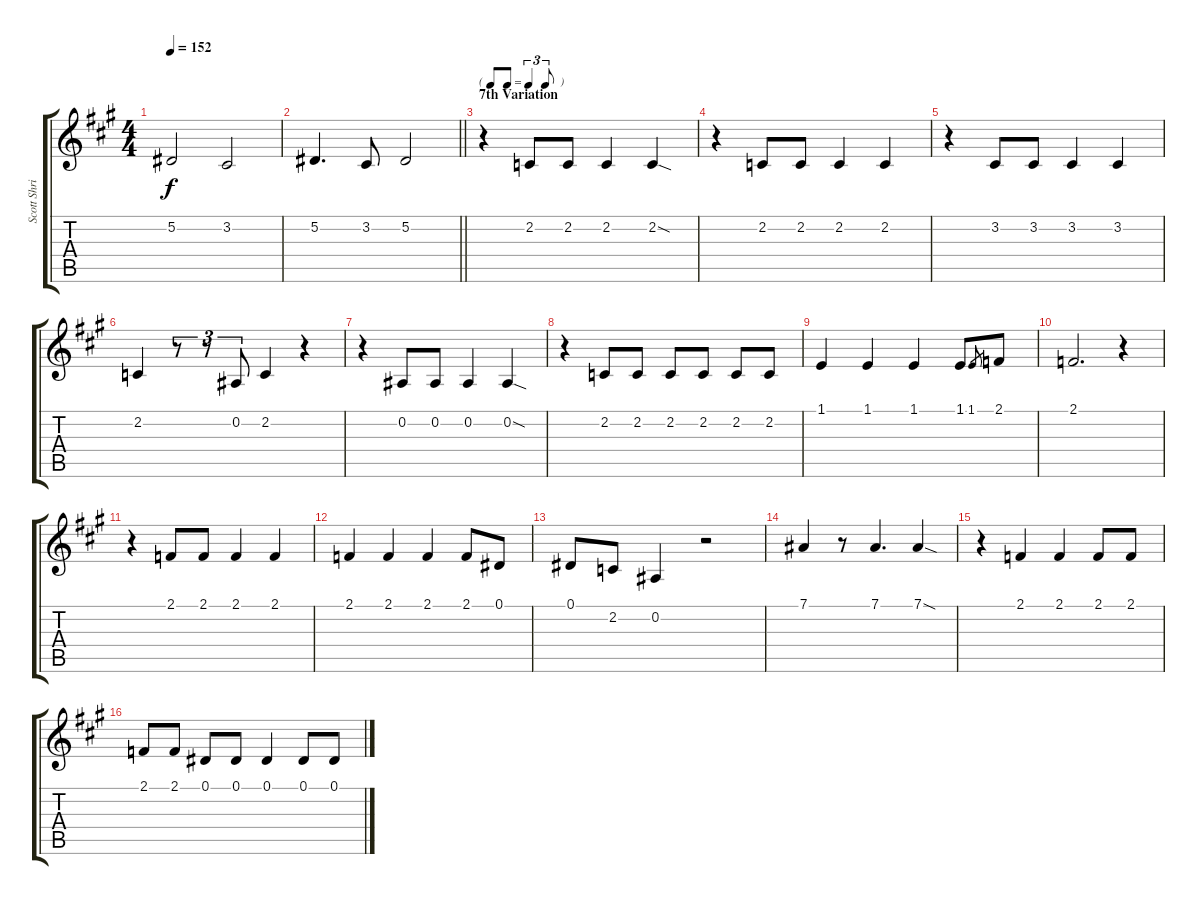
\track ("Scott Shriner" "Scott Shri") {instrument lead1square bank 1}
\staff {score tabs}
\tuning (Eb4 Bb3 Gb3 Db3 Ab2 Eb2) {hide}
\ts (4 4)
\tempo 152
\clef g2
\ks a
5.2.2{dy f} 3.2.2 |
\barLineRight lightlight
5.2.4{d} 3.2.8 5.2.2 |
\tf triplet8th
\section ("" "7th Variation")
r.4 2.2.8 2.2.8 2.2.4 2.2{sod}.4 |
r.4 2.2.8 2.2.8 2.2.4 2.2.4 |
r.4 3.2.8 3.2.8 3.2.4 3.2.4 |
2.2.4 r.8{tu (3 2)} r.8{tu (3 2)} 0.2.8{tu (3 2)} 2.2.4 r.4 |
r.4 0.2.8 0.2.8 0.2.4 0.2{sod}.4 |
r.4 2.2.8 2.2.8 2.2.8 2.2.8 2.2.8 2.2.8 |
1.1.4 1.1.4 1.1.4 1.1.8 1.1.8{gr} 2.1.8 |
2.1.2{d} r.4 |
r.4 2.1.8 2.1.8 2.1.4 2.1.4 |
2.1.4 2.1.4 2.1.4 2.1.8 0.1.8 |
0.1.8 2.2.8 0.2.4 r.2 |
7.1.4 r.8 7.1.4{d} 7.1{sod}.4 |
r.4 2.1.4 2.1.4 2.1.8 2.1.8 |
2.1.8 2.1.8 0.1.8 0.1.8 0.1.4 0.1.8 0.1.8
